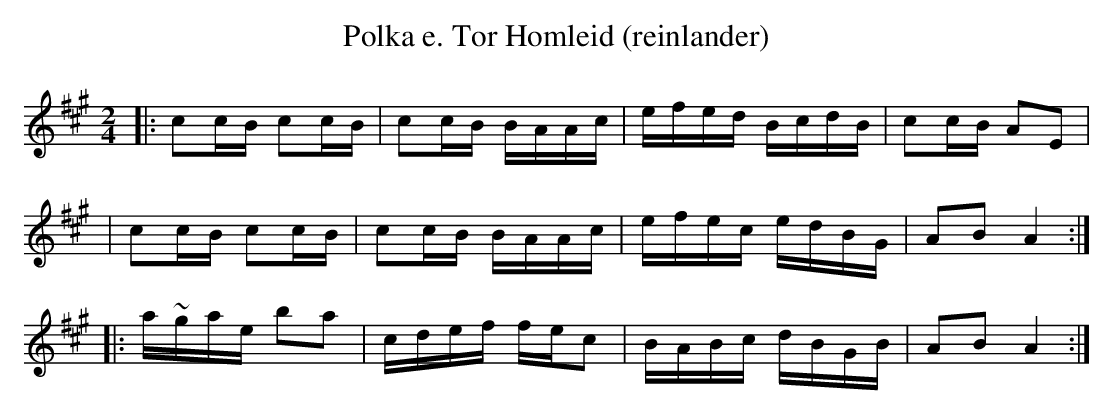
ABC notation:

X:1
T:Polka e. Tor Homleid (reinlander)
M:2/4
L:1/16
K:A
|: c2cB c2cB \
| c2cB BAAc \
| efed BcdB \
| c2cB A2E2 |
| c2cB c2cB \
| c2cB BAAc \
| efec edBG \
| A2B2 A4 :|
|: a~gae b2a2 \
| cdef fec2 \
| BABc dBGB \
| A2B2 A4 :|
